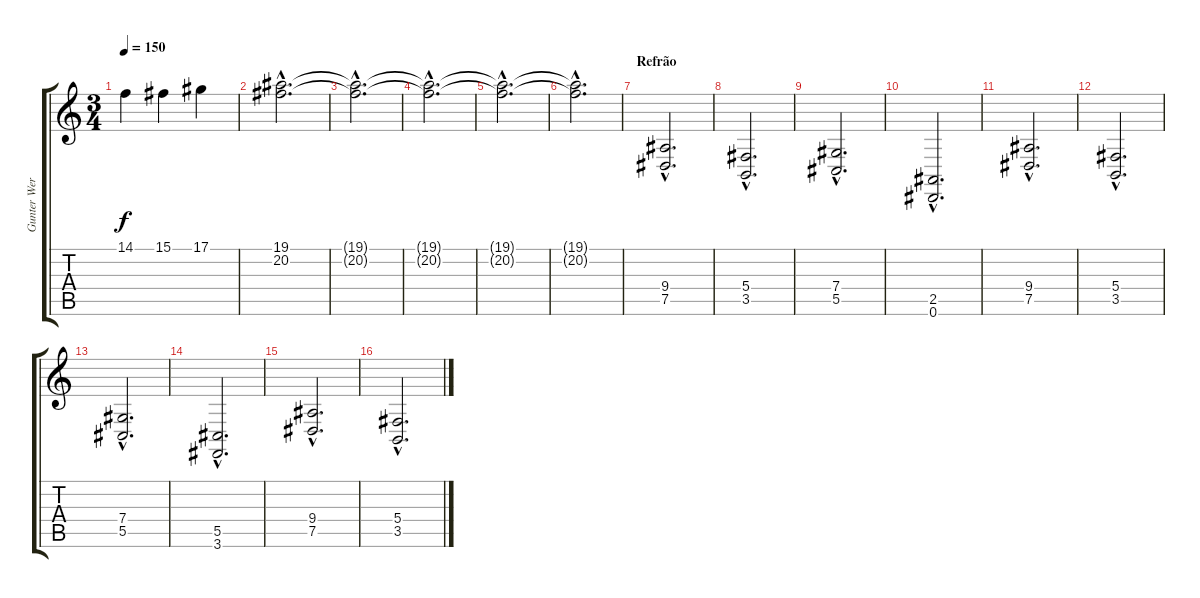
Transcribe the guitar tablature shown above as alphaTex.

\track ("Gunter Werno" "Gunter Wer") {instrument brightacousticpiano}
\staff {score tabs}
\tuning (Eb4 Bb3 Gb3 Db3 Ab2 Eb2) {hide}
\ts (3 4)
\tempo 150
\clef g2
\ks c
14.1.4{dy f instrument synthstrings1} 15.1.4 17.1.4 |
(19.1{hac} 20.2{hac}).2{d instrument synthstrings1} |
(19.1{hac t} 20.2{hac t}).2{d} |
(19.1{hac t} 20.2{hac t}).2{d} |
(19.1{hac t} 20.2{hac t}).2{d} |
(19.1{hac t} 20.2{hac t}).2{d} |
\section ("" "Refrão")
(9.4{hac} 7.5{hac}).2{d instrument stringensemble1} |
(5.4{hac} 3.5{hac}).2{d} |
(7.4{hac} 5.5{hac}).2{d} |
(2.5{hac} 0.6{hac}).2{d} |
(9.4{hac} 7.5{hac}).2{d instrument stringensemble1} |
(5.4{hac} 3.5{hac}).2{d} |
(7.4{hac} 5.5{hac}).2{d} |
(5.5{hac} 3.6{hac}).2{d} |
(9.4{hac} 7.5{hac}).2{d instrument stringensemble1} |
(5.4{hac} 3.5{hac}).2{d}
